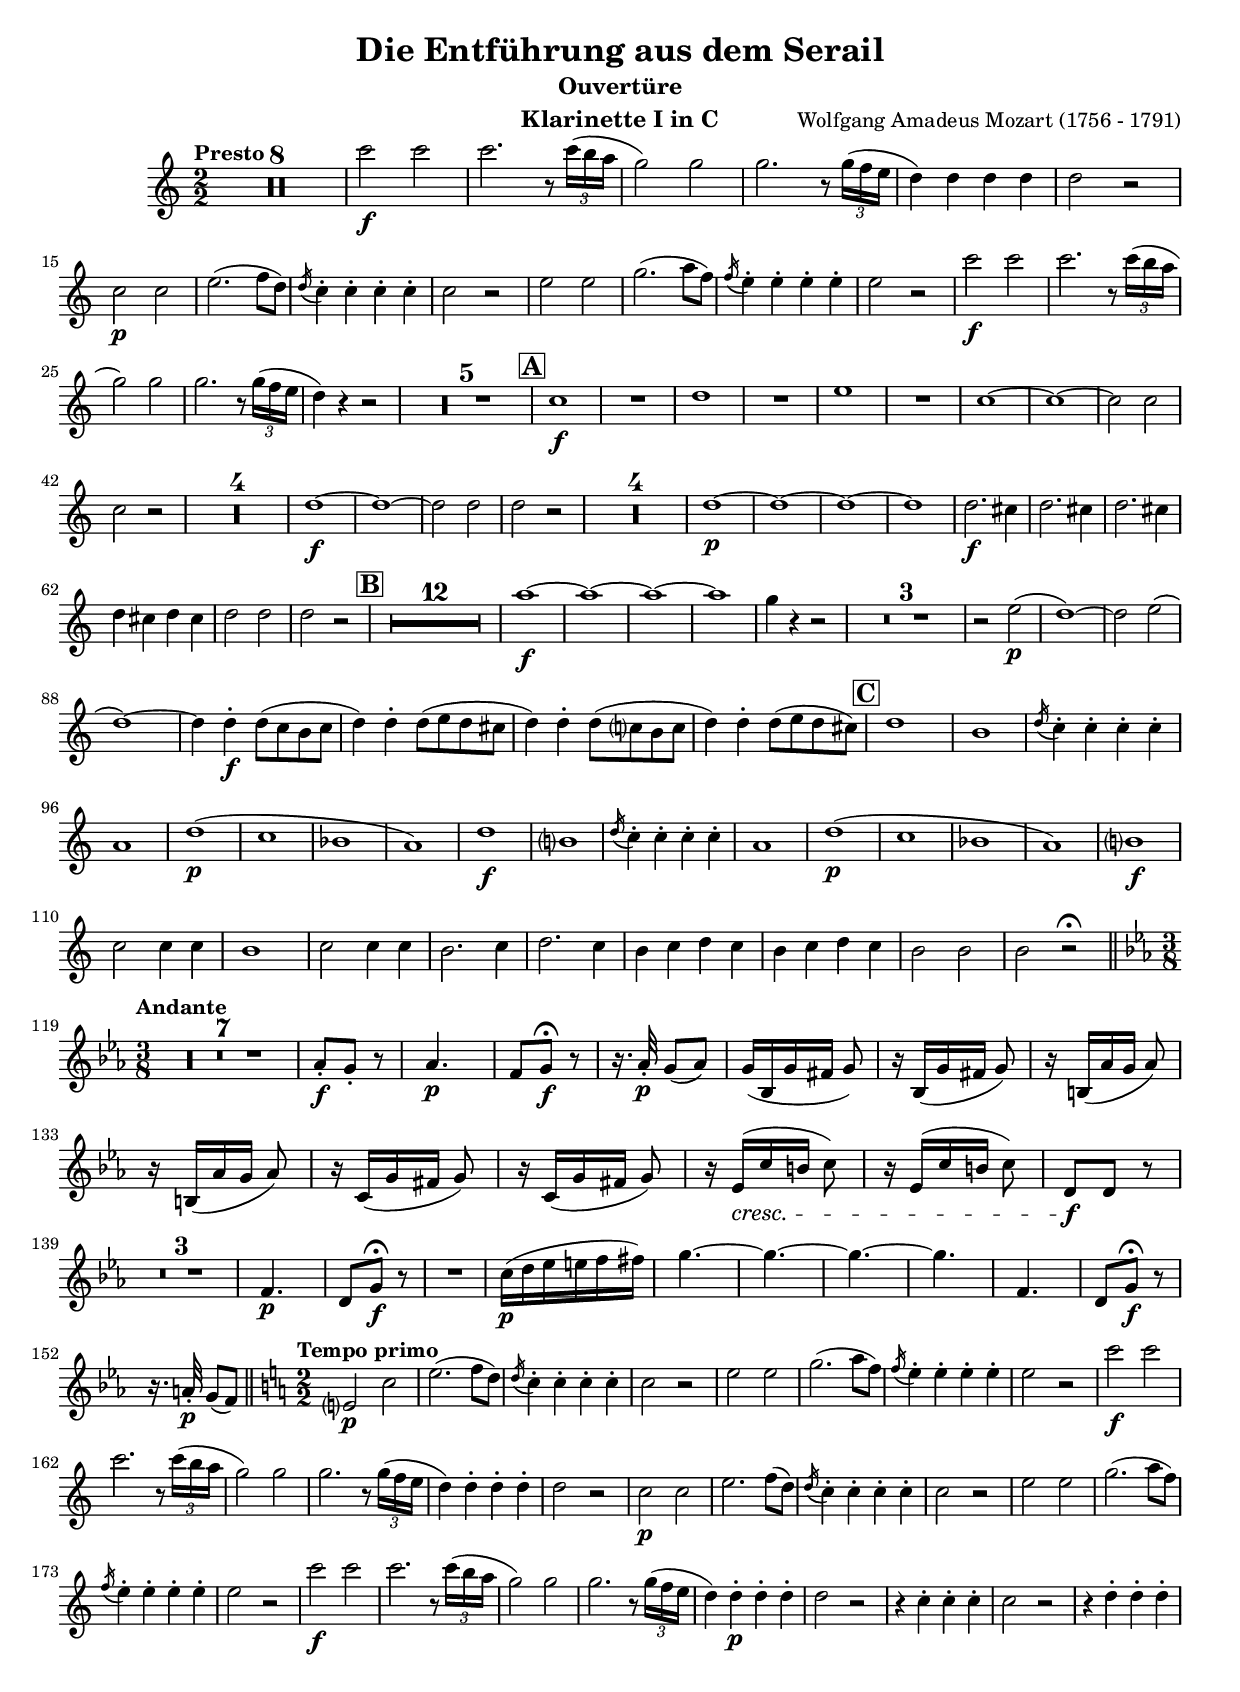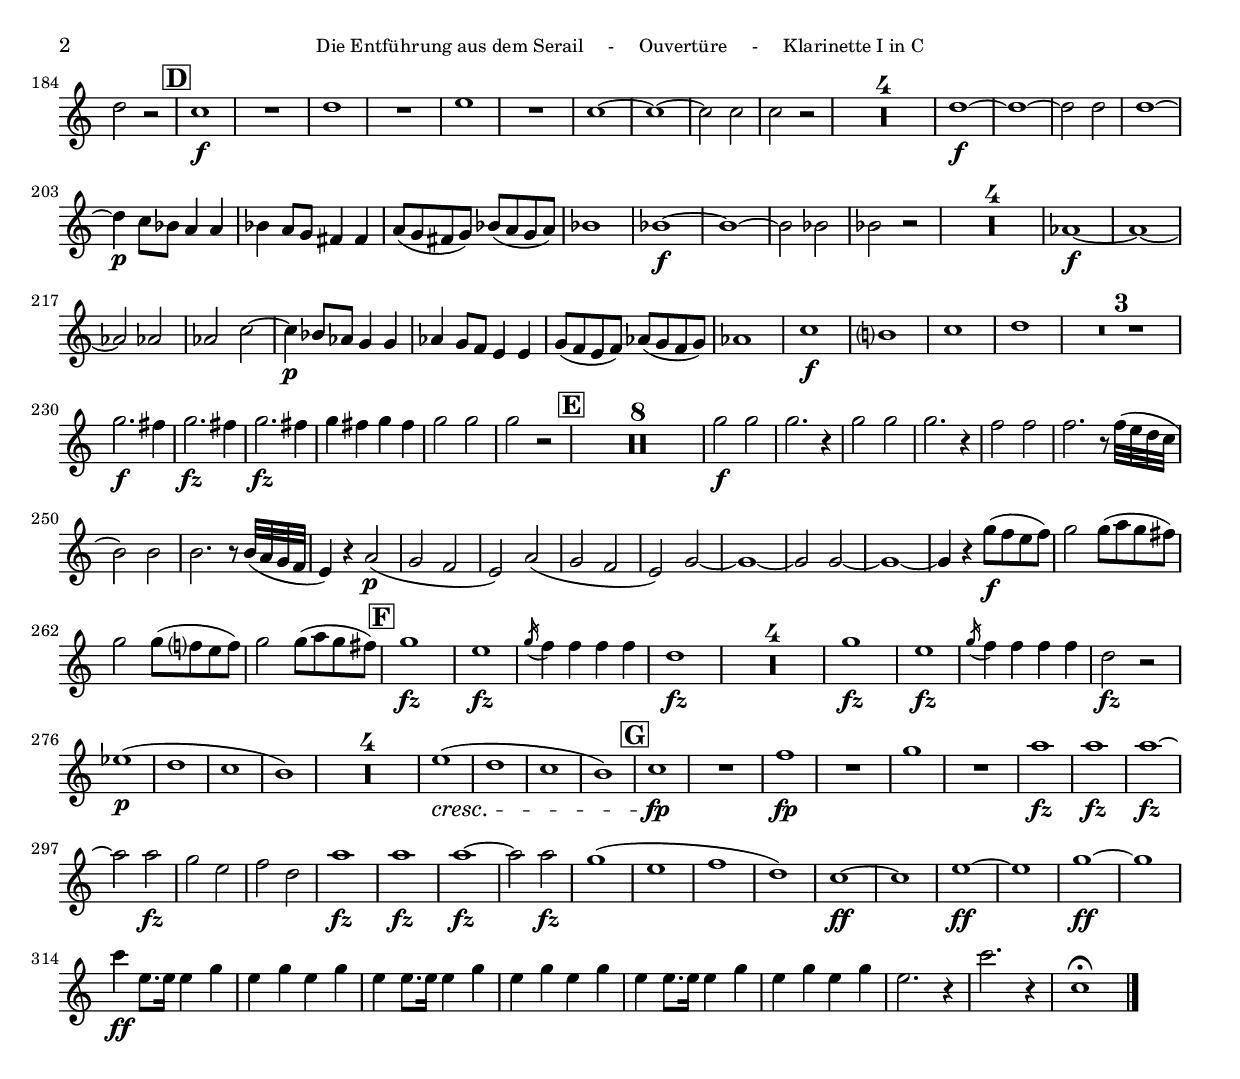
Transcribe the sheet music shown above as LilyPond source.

\version "2.18.2"
\language "deutsch"

\paper {
    top-margin = 10\mm
    bottom-margin = 10\mm
    left-margin = 10\mm
    right-margin = 10\mm
    ragged-last = ##t
}
  
\header{
  title = "Die Entführung aus dem Serail"
  subtitle = "Ouvertüre"
  composer = "Wolfgang Amadeus Mozart (1756 - 1791)"
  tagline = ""
}

% Adapt this for automatic line-breaks
% mBreak = {}
mBreak = { \break }
#(set-global-staff-size 18)

% Useful snippets
pDolce = \markup { \dynamic p \italic \bold "dolce" }
pesante = _\markup {\italic {"pesante"} }
pocoRit = ^\markup {\italic {"poco rit."} }
moltoRit = ^\markup {\italic {"molto rit."} }
pocoAnimato = ^\markup {\italic {"poco animato"} }
pocoAPocoPiuAnimato = ^\markup {\italic {"poco a poco più animato"} }
lunga = _\markup {\italic {"lunga"} }
string = ^\markup {\italic {"string."} }
legato = _\markup {\italic {"legato"} }
solo = ^\markup { "Solo" }
sic = ^\markup { \tiny { "sic!" } }

% Adapted from LSR http://lsr.di.unimi.it/LSR/Snippet?id=431
% Force a bar number to appear at the location of the next symbol
% Usage: \forceBarNumber a8 ...
forceBarNumber =
#(define-music-function (parser location music) (ly:music?)
    #{
      \override Score.BarNumber.break-visibility = ##(#f #t #t)
      $music
      \revert Score.BarNumber.break-visibility
    #})


% Adapted from http://lsr.di.unimi.it/LSR/Snippet?id=655
% Make title, subtitle, instrument appear on pages other than the first
#(define (part-not-first-page layout props arg)
   (if (not (= (chain-assoc-get 'page:page-number props -1)
               (ly:output-def-lookup layout 'first-page-number)))
       (interpret-markup layout props arg)
       empty-stencil))

\paper {
  oddHeaderMarkup = \markup
  \fill-line {
    " "
    \on-the-fly #part-not-first-page \fontsize #-1.0 \concat {
      \fromproperty #'header:title
      "     -     "
      \fromproperty #'header:subtitle
      "     -     "
      \fromproperty #'header:instrument
    }
    \on-the-fly #print-page-number-check-first \fromproperty #'page:page-number-string
  }
  evenHeaderMarkup = \markup
  \fill-line {
    \on-the-fly #print-page-number-check-first \fromproperty #'page:page-number-string
    \on-the-fly #part-not-first-page \fontsize #-1.0 \concat {
      \fromproperty #'header:title
      "     -     "
      \fromproperty #'header:subtitle
      "     -     "
      \fromproperty #'header:instrument
    }
    " "
  }
}

% ---------------------------------------------------------

clarinet_I_in_C_Music = {
  \relative c' {
    \transposition c
    \key c \major
    \numericTimeSignature
    \time 2/2
    \tempo "Presto"

    % cl1 page 1 line 1
    \barNumberCheck #1
    R1*8 |
    c''2\f c |
    c2. r8 \tuplet 3/2 { c16( h a } |
    g2) g |
    g2. r8 \tuplet 3/2 { g16( f e } |
    d4) d d d |
    d2 r2 |
    \mBreak
    
    % cl1 page 1 line 2
    \barNumberCheck #15
    c2\p c |
    e2.( f8 d) |
    \acciaccatura { d16 } c4-. c-. c-. c-. |
    c2 r2 |
    e2 e |
    g2.( a8 f) |
    \acciaccatura { f16 } e4-. e-. e-. e-. |
    e2 r2 |
    c'2\f c |
    c2. r8 \tuplet 3/2 { c16( h a } |
    \mBreak
    
    % cl1 page 1 line 3
    \barNumberCheck #25
    g2) g |
    g2. r8 \tuplet 3/2 { g16( f e } |
    d4) r4 r2 |
    R1*5 |
    \mark #1
    c1\f |
    R1 |
    d1 |
    R1 |
    e1 |
    R1 |
    c1~ |
    c1~ |
    c2 c |
    \mBreak
    
    % cl1 page 1 line 4
    \barNumberCheck #42
    c2 r2 |
    R1*4 |
    d1\f~ |
    d1~ |
    d2 d |
    d2 r2 |
    R1*4 |
    d1\p~ |
    d1~ |
    d1~ |
    d1 |
    d2.\f cis4 |
    d2. cis4 |
    d2. cis4 |
    \mBreak
    
    % cl1 page 1 line 5
    \barNumberCheck #62
    d4 cis d cis |
    d2 d |
    d2 r2 |
    \mark #2
    R1*12
    a'1\f~ |
    a1~ |
    a1~ |
    a1 |
    g4 r4 r2 |
    R1*3 |
    r2 e2\p( |
    d1)~ |
    d2 e( |
    \mBreak
    
    % cl1 page 1 line 6
    \barNumberCheck #88
    d1)~ |
    d4 d-.\f d8( c h c |
    d4) d-. d8( e d cis |
    d4) d-. d8( c h c |
    d4) d-. d8( e d cis) |
    \mark #3
    d1 |
    h1 |
    \acciaccatura { d16 } c4-. c-. c-. c-. |
    \mBreak
    
    % cl1 page 1 line 7
    \barNumberCheck #96
    a1 |
    d1\p( |
    c1 |
    b1 |
    a1) |
    d1\f |
    h?1 |
    \acciaccatura { d16 } c4-. c-. c-. c-. |
    a1 |
    d1\p( |
    c1 |
    b1 |
    a1) |
    h?1\f |
    \mBreak
    
    % cl1 page 1 line 8
    \barNumberCheck #110
    c2 c4 c |
    h1 |
    c2 c4 c |
    h2. c4 |
    d2. c4 |
    h4 c d c |
    h4 c d c |
    h2 h |
    h2 r2\fermata
    \bar "||"
    \mBreak

    % cl1 page 1 line 9
    \barNumberCheck #119
    \key es \major
    \time 3/8
    \tempo "Andante"
    R4.*7 |
    as8-.\f g-. r |
    as4.\p |
    f8 g\f\fermata r |
    r16. as32-.\p\noBeam g8( as) |
    g16( b, g' fis g8\noBeam) |
    r16 b,( g' fis g8\noBeam) |
    r16 h,( as' g as8\noBeam) |
    \mBreak
    
    % cl1 page 1 line 10
    \barNumberCheck #133
    r16 h,( as' g as8\noBeam) |
    r16 c,( g' fis g8\noBeam) |
    r16 c,( g' fis g8\noBeam) |
    r16 es(\cresc c' h c8\noBeam) |
    r16 es,( c' h c8\noBeam) |
    d,8\f d r |
    \mBreak
    
    % cl1 page 1 line 11
    \barNumberCheck #139
    R4.*3 |
    f4.\p |
    d8 g8\f\fermata r |
    R4. |
    c16(\p d es e f fis) |
    g4.~ |
    g4.~ |
    g4.~ |
    g4. |
    f,4. |
    d8 g8\f\fermata r |
    \mBreak
  
    % cl1 page 2 line 1
    \barNumberCheck #152
    r16. a32-.\p\noBeam g8( f) |
    \bar "||"
    \key c \major
    \time 2/2
    \tempo "Tempo primo"
    e?2\p c'2 |
    e2.( f8 d) |
    \acciaccatura { d16 } c4-. c-. c-. c-. |
    c2 r2 |
    e2 e |
    g2.( a8 f) |
    \acciaccatura { f16 } e4-. e-. e-. e-. |
    e2 r2 |
    c'2\f c |
    \mBreak
    
    % cl1 page 2 line 2
    \barNumberCheck #162
    c2. r8 \tuplet 3/2 { c16( h a } |
    g2) g |
    g2. r8 \tuplet 3/2 { g16( f e } |
    d4) d-. d-. d-. |
    d2 r2 |
    c2\p c |
    e2. f8( d) |
    \acciaccatura { d16 } c4-. c-. c-. c-. |
    c2 r2 |
    e2 e |
    g2.( a8 f) |
    \mBreak
    
    % cl1 page 2 line 3
    \barNumberCheck #173
    \acciaccatura { f16 } e4-. e-. e-. e-. |
    e2 r2 |
    c'2\f c |
    c2. r8 \tuplet 3/2 { c16( h a } |
    g2) g |
    g2. r8 \tuplet 3/2 { g16( f e } |
    d4) d-.\p d-. d-. |
    d2 r2 |
    r4 c-. c-. c-. |
    c2 r2 |
    r4 d-. d-. d-. ||
    \mBreak
    
    % cl1 page 2 line 4
    \barNumberCheck #184
    d2 r2 |
    \mark #4
    c1\f
    R1 |
    d1 |
    R1 |
    e1 |
    R1 |
    c1~ |
    c1~ |
    c2 c |
    c2 r2 |
    R1*4 |
    d1\f~ |
    d1~ |
    d2 d |
    d1~ |
    \mBreak
    
    % cl1 page 2 line 5
    \barNumberCheck #203
    d4\p c8 b a4 a |
    b4 a8 g fis4 fis |
    a8( g fis g) b( a g a) |
    b1 |
    b1\f~ |
    b1~ |
    b2 b |
    b2 r |
    R1*4 |
    as1\f~ |
    as1~ |
    \mBreak
    
    % cl1 page 2 line 6
    \barNumberCheck #217
    as2 as |
    as2 c~ |
    c4\p b8 as g4 g |
    as4 g8 f e4 e |
    g8( f e f) as( g f g) |
    as1 |
    c1\f |
    h?1 |
    c1 |
    d1 |
    R1*3 |
    \mBreak
    
    % cl1 page 2 line 7
    \barNumberCheck #230
    g2.\f fis4 |
    g2.\fz fis4 |
    g2.\fz fis4 |
    g4 fis g fis |
    g2 g |
    g2 r |
    \mark #5
    R1*8 |
    g2\f g |
    g2. r4 |
    g2 g |
    g2. r4 |
    f2 f |
    f2. r8 f32( e d c |
    \mBreak
    
    % cl1 page 2 line 8
    \barNumberCheck #250
    h2) h |
    h2. r8 h32( a g f |
    e4) r a2\p( |
    g2 f |
    e2) a( |
    g2 f |
    e2) g~ |
    g1~ |
    g2 g~ |
    g1~ |
    g4 r g'8\f( f e f) |
    g2 g8( a g fis) |
    \mBreak
    
    % cl1 page 2 line 9
    \barNumberCheck #262
    g2 g8( f e f) |
    g2 g8( a g fis) |
    \mark #6
    g1\fz |
    e1\fz |
    \acciaccatura { g16 } f4 f f f |
    d1\fz |
    R1*4 |
    g1\fz |
    e1\fz |
    \acciaccatura { g16 } f4 f f f |
    d2\fz r |
    \mBreak
    
    % cl1 page 2 line 10
    \barNumberCheck #276
    es1\p( |
    d1 |
    c1 |
    h1) |
    R1*4 |
    e1\cresc( |
    d1 |
    c1 |
    h1) |
    \mark #7
    c1\fp |
    R1 |
    f1\fp |
    R1 |
    g1 |
    R1 |
    a1\fz |
    a1\fz |
    a1\fz~ |
    \mBreak
    
    % cl1 page 2 line 11
    \barNumberCheck #297
    a2 a\fz |
    g2 e |
    f2 d |
    a'1\fz |
    a1\fz |
    a1\fz~ |
    a2 a\fz |
    g1( |
    e1 |
    f1 |
    d1) |
    c1\ff~ |
    c1 |
    e1\ff~ |
    e1 |
    g1\ff~ |
    g1 |
    \mBreak
    
    % cl1 page 2 line 12
    \barNumberCheck #314
    c4\ff e,8. e16 e4 g |
    e4 g e g |
    e4 e8. e16 e4 g |
    e4 g e g |
    e4 e8. e16 e4 g |
    e4 g e g |
    e2. r4 |
    c'2. r4 |
    c,1\fermata
    \bar "|."
    \mBreak
    
  }
}


clarinet_II_in_C_Music = {
  \relative c' {
    \transposition c
    \key c \major
    \numericTimeSignature
    \time 2/2
    \tempo "Presto"

    % cl 2 page 1 line 1
    \barNumberCheck #1
    R1*8 |
    \mBreak
  }
}

\bookpart {
  \header{
    instrument = "Klarinette I in C"
  }
  \score {
    \new Staff {
      \compressFullBarRests
      \set Score.markFormatter = #format-mark-box-alphabet
      \override DynamicLineSpanner.staff-padding = #3
      \accidentalStyle Score.modern-cautionary
      \new Voice {
        {
          % \transpose c b
          \clarinet_I_in_C_Music
        }
      }
    }
  }
}

\bookpart {
  \header{
    instrument = "Klarinette II in C"
  }
  \score {
    \new Staff {
      \compressFullBarRests
      \set Score.markFormatter = #format-mark-box-alphabet
      \override DynamicLineSpanner.staff-padding = #3
      \accidentalStyle Score.modern-cautionary
      \new Voice {
        {
          % \transpose c b
          \clarinet_II_in_C_Music
        }
      }
    }
  }
}
